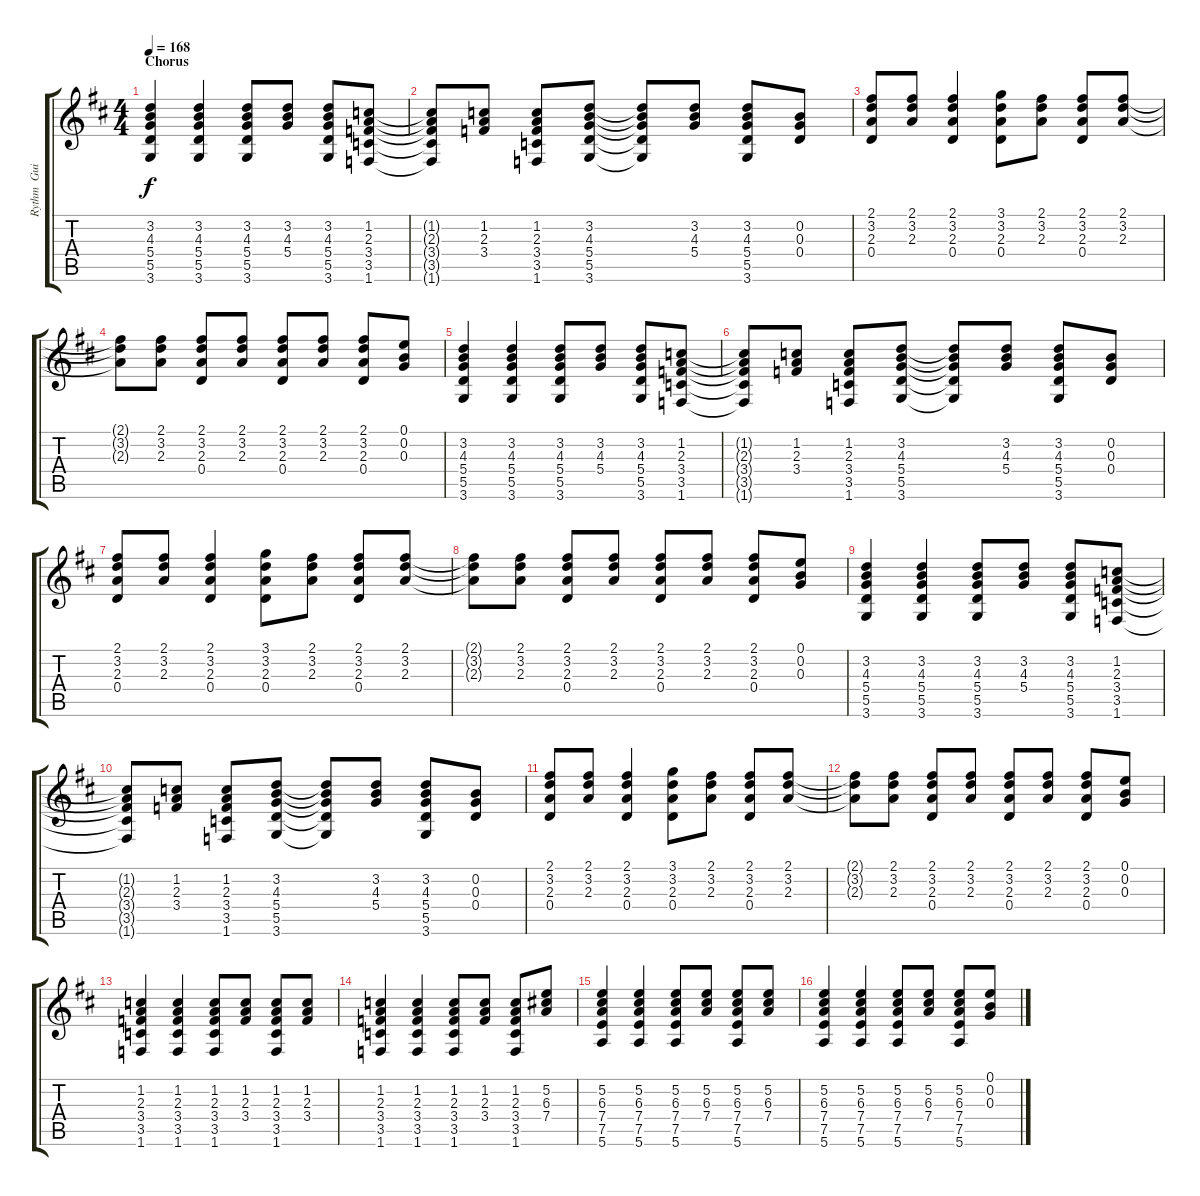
\track ("Rythm  Guitar" "Rythm  Gui") {instrument distortionguitar}
\staff {score tabs}
\tuning (E4 B3 G3 D3 A2 E2) {hide}
\ts (4 4)
\section ("" "Chorus")
\tempo 168
\clef g2
\ks d
(3.2 4.3 5.4 5.5 3.6).4{dy f} (3.2 4.3 5.4 5.5 3.6).4 (3.2 4.3 5.4 5.5 3.6).8 (3.2 4.3 5.4).8 (3.2 4.3 5.4 5.5 3.6).8 (1.2 2.3 3.4 3.5 1.6).8 |
(1.2{t} 2.3{t} 3.4{t} 3.5{t} 1.6{t}).8 (1.2 2.3 3.4).8 (1.2 2.3 3.4 3.5 1.6).8 (3.2 4.3 5.4 5.5 3.6).8 (3.2{t} 4.3{t} 5.4{t} 5.5{t} 3.6{t}).8 (3.2 4.3 5.4).8 (3.2 4.3 5.4 5.5 3.6).8 (0.2 0.3 0.4).8 |
(2.1 3.2 2.3 0.4).8 (2.1 3.2 2.3).8 (2.1 3.2 2.3 0.4).4 (3.1 3.2 2.3 0.4).8 (2.1 3.2 2.3).8 (2.1 3.2 2.3 0.4).8 (2.1 3.2 2.3).8 |
(2.1{t} 3.2{t} 2.3{t}).8 (2.1 3.2 2.3).8 (2.1 3.2 2.3 0.4).8 (2.1 3.2 2.3).8 (2.1 3.2 2.3 0.4).8 (2.1 3.2 2.3).8 (2.1 3.2 2.3 0.4).8 (0.1 0.2 0.3).8 |
(3.2 4.3 5.4 5.5 3.6).4 (3.2 4.3 5.4 5.5 3.6).4 (3.2 4.3 5.4 5.5 3.6).8 (3.2 4.3 5.4).8 (3.2 4.3 5.4 5.5 3.6).8 (1.2 2.3 3.4 3.5 1.6).8 |
(1.2{t} 2.3{t} 3.4{t} 3.5{t} 1.6{t}).8 (1.2 2.3 3.4).8 (1.2 2.3 3.4 3.5 1.6).8 (3.2 4.3 5.4 5.5 3.6).8 (3.2{t} 4.3{t} 5.4{t} 5.5{t} 3.6{t}).8 (3.2 4.3 5.4).8 (3.2 4.3 5.4 5.5 3.6).8 (0.2 0.3 0.4).8 |
(2.1 3.2 2.3 0.4).8 (2.1 3.2 2.3).8 (2.1 3.2 2.3 0.4).4 (3.1 3.2 2.3 0.4).8 (2.1 3.2 2.3).8 (2.1 3.2 2.3 0.4).8 (2.1 3.2 2.3).8 |
(2.1{t} 3.2{t} 2.3{t}).8 (2.1 3.2 2.3).8 (2.1 3.2 2.3 0.4).8 (2.1 3.2 2.3).8 (2.1 3.2 2.3 0.4).8 (2.1 3.2 2.3).8 (2.1 3.2 2.3 0.4).8 (0.1 0.2 0.3).8 |
(3.2 4.3 5.4 5.5 3.6).4 (3.2 4.3 5.4 5.5 3.6).4 (3.2 4.3 5.4 5.5 3.6).8 (3.2 4.3 5.4).8 (3.2 4.3 5.4 5.5 3.6).8 (1.2 2.3 3.4 3.5 1.6).8 |
(1.2{t} 2.3{t} 3.4{t} 3.5{t} 1.6{t}).8 (1.2 2.3 3.4).8 (1.2 2.3 3.4 3.5 1.6).8 (3.2 4.3 5.4 5.5 3.6).8 (3.2{t} 4.3{t} 5.4{t} 5.5{t} 3.6{t}).8 (3.2 4.3 5.4).8 (3.2 4.3 5.4 5.5 3.6).8 (0.2 0.3 0.4).8 |
(2.1 3.2 2.3 0.4).8 (2.1 3.2 2.3).8 (2.1 3.2 2.3 0.4).4 (3.1 3.2 2.3 0.4).8 (2.1 3.2 2.3).8 (2.1 3.2 2.3 0.4).8 (2.1 3.2 2.3).8 |
(2.1{t} 3.2{t} 2.3{t}).8 (2.1 3.2 2.3).8 (2.1 3.2 2.3 0.4).8 (2.1 3.2 2.3).8 (2.1 3.2 2.3 0.4).8 (2.1 3.2 2.3).8 (2.1 3.2 2.3 0.4).8 (0.1 0.2 0.3).8 |
(1.2 2.3 3.4 3.5 1.6).4 (1.2 2.3 3.4 3.5 1.6).4 (1.2 2.3 3.4 3.5 1.6).8 (1.2 2.3 3.4).8 (1.2 2.3 3.4 3.5 1.6).8 (1.2 2.3 3.4).8 |
(1.2 2.3 3.4 3.5 1.6).4 (1.2 2.3 3.4 3.5 1.6).4 (1.2 2.3 3.4 3.5 1.6).8 (1.2 2.3 3.4).8 (1.2 2.3 3.4 3.5 1.6).8 (5.2 6.3 7.4).8 |
(5.2 6.3 7.4 7.5 5.6).4 (5.2 6.3 7.4 7.5 5.6).4 (5.2 6.3 7.4 7.5 5.6).8 (5.2 6.3 7.4).8 (5.2 6.3 7.4 7.5 5.6).8 (5.2 6.3 7.4).8 |
(5.2 6.3 7.4 7.5 5.6).4 (5.2 6.3 7.4 7.5 5.6).4 (5.2 6.3 7.4 7.5 5.6).8 (5.2 6.3 7.4).8 (5.2 6.3 7.4 7.5 5.6).8 (0.1 0.2 0.3).8
